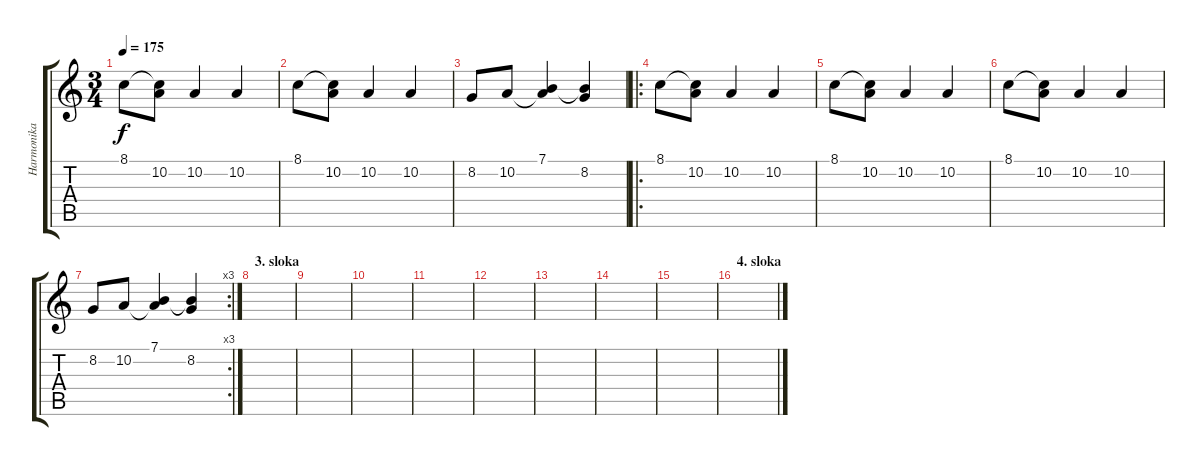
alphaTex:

\track ("Harmonika" "Harmonika") {instrument harmonica}
\staff {score tabs}
\tuning (E4 B3 G3 D3 A2 E2) {hide}
\ts (3 4)
\tempo 175
\clef g2
\ks c
8.1.8{dy f} (8.1{t} 10.2).8 10.2.4 10.2.4 |
8.1.8 (8.1{t} 10.2).8 10.2.4 10.2.4 |
8.2.8 10.2.8 (7.1 10.2{t}).4 (7.1{t} 8.2).4 |
\ro
8.1.8 (8.1{t} 10.2).8 10.2.4 10.2.4 |
8.1.8 (8.1{t} 10.2).8 10.2.4 10.2.4 |
8.1.8 (8.1{t} 10.2).8 10.2.4 10.2.4 |
\rc 3
8.2.8 10.2.8 (7.1 10.2{t}).4 (7.1{t} 8.2).4 |
\section ("" "3. sloka")
|
|
|
|
|
|
|
|
\section ("" "4. sloka")
